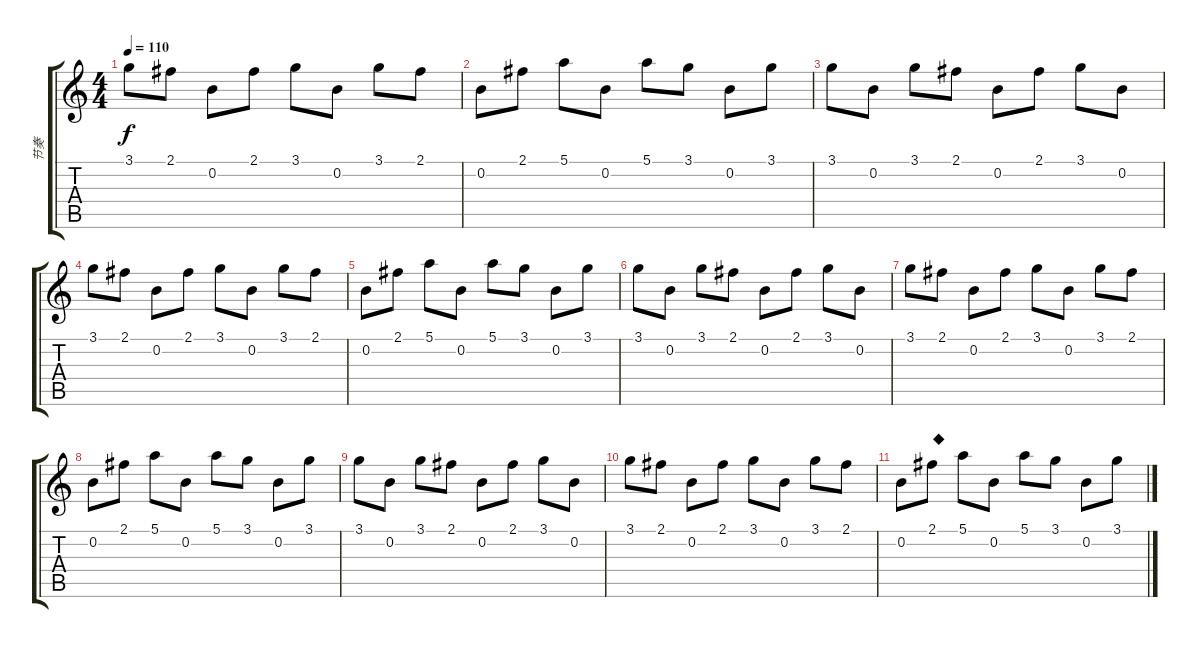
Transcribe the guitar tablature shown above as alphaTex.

\track ("节奏" "节奏") {instrument acousticguitarsteel}
\staff {score tabs}
\tuning (E4 B3 G3 D3 A2 E2) {hide}
\ts (4 4)
\tempo 110
\clef g2
\ks c
3.1.8{dy f} 2.1.8 0.2.8 2.1.8 3.1.8 0.2.8 3.1.8 2.1.8 |
0.2.8 2.1.8 5.1.8 0.2.8 5.1.8 3.1.8 0.2.8 3.1.8 |
3.1.8 0.2.8 3.1.8 2.1.8 0.2.8 2.1.8 3.1.8 0.2.8 |
3.1.8 2.1.8 0.2.8 2.1.8 3.1.8 0.2.8 3.1.8 2.1.8 |
0.2.8 2.1.8 5.1.8 0.2.8 5.1.8 3.1.8 0.2.8 3.1.8 |
3.1.8 0.2.8 3.1.8 2.1.8 0.2.8 2.1.8 3.1.8 0.2.8 |
3.1.8 2.1.8 0.2.8 2.1.8 3.1.8 0.2.8 3.1.8 2.1.8 |
0.2.8 2.1.8 5.1.8 0.2.8 5.1.8 3.1.8 0.2.8 3.1.8 |
3.1.8 0.2.8 3.1.8 2.1.8 0.2.8 2.1.8 3.1.8 0.2.8 |
3.1.8 2.1.8 0.2.8 2.1.8 3.1.8 0.2.8 3.1.8 2.1.8 |
0.2.8 2.1.8{txt "◆"} 5.1.8 0.2.8 5.1.8 3.1.8 0.2.8 3.1.8
